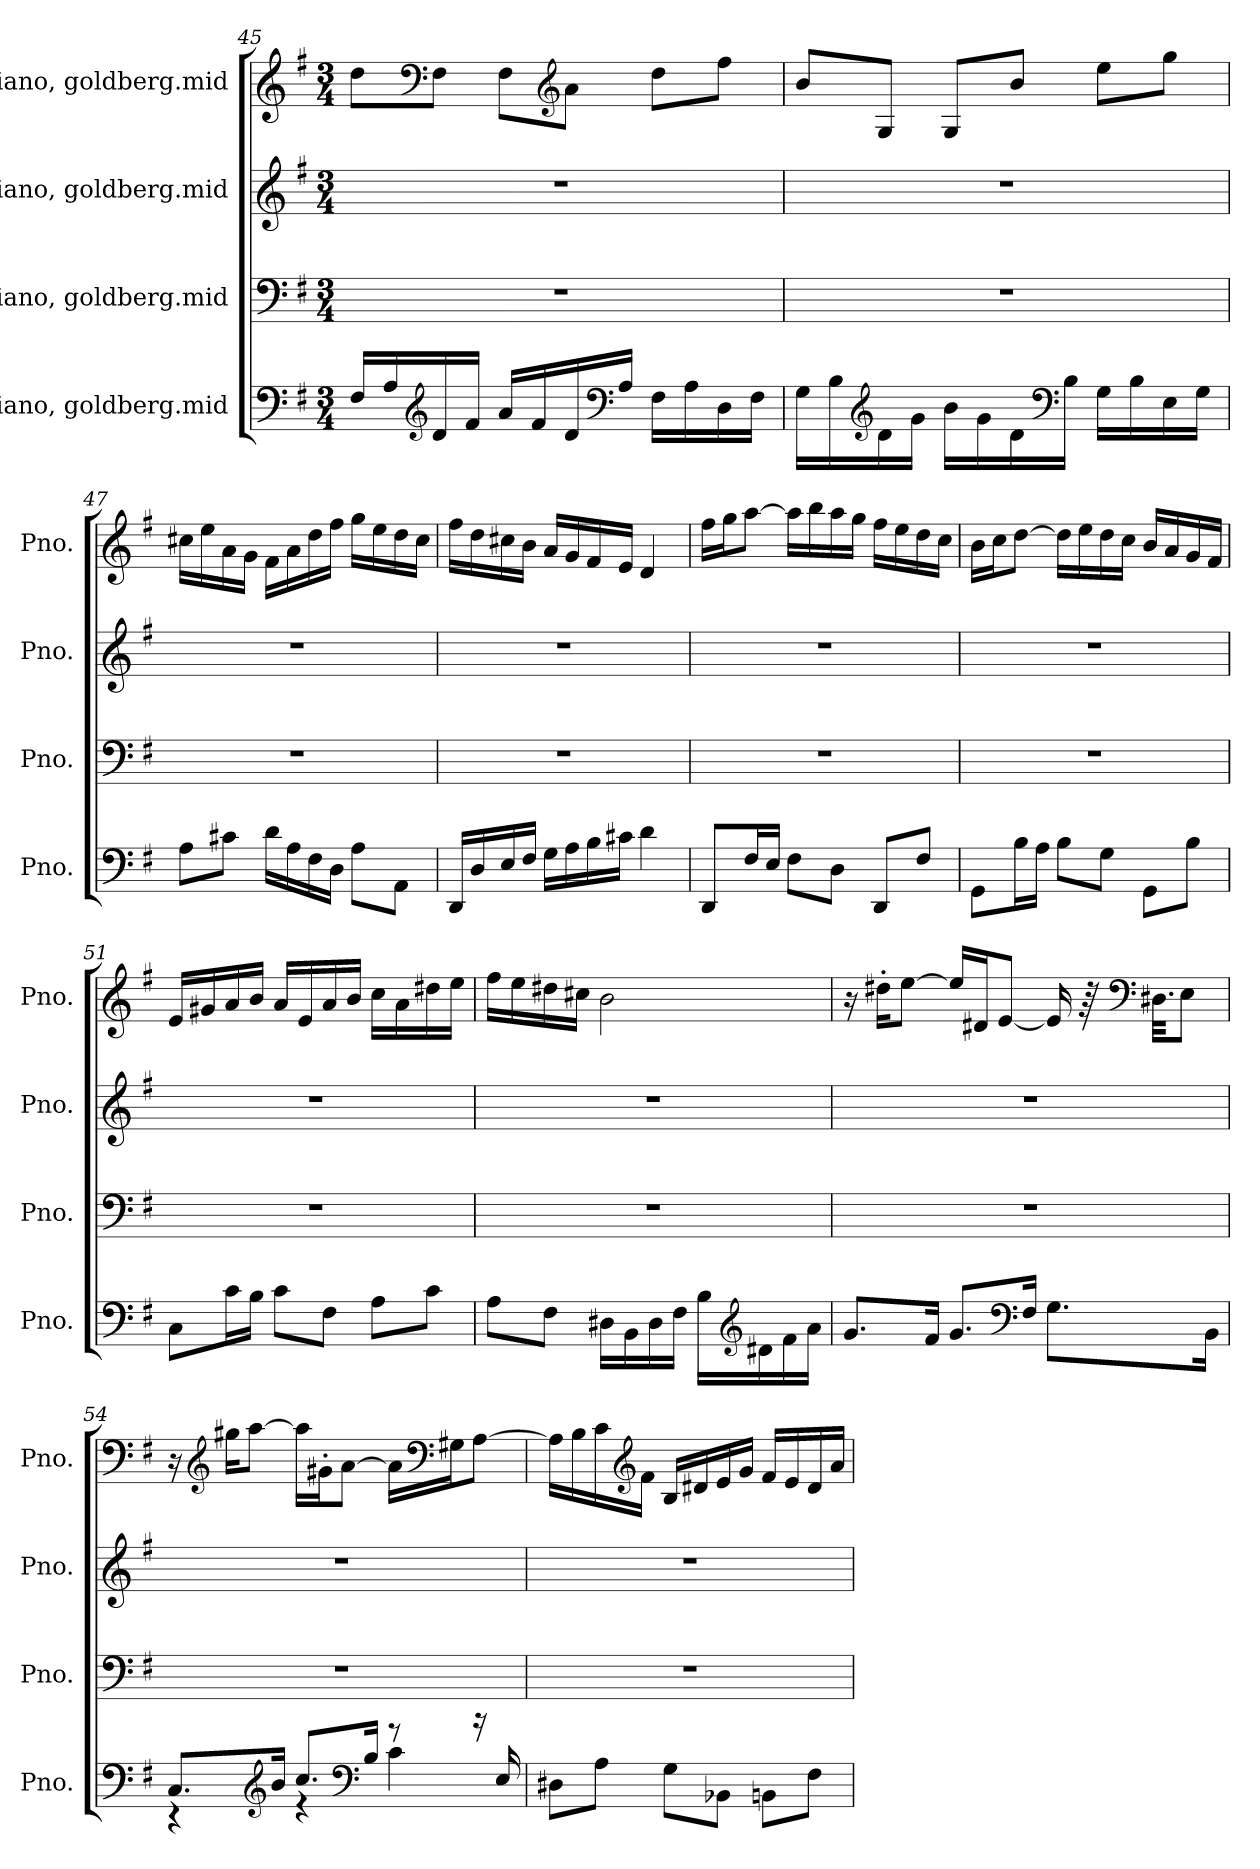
**kern	**kern	**kern	**kern
*part4	*part3	*part2	*part1
*staff4	*staff3	*staff2	*staff1
*I"Piano, goldberg.mid	*I"Piano, goldberg.mid	*I"Piano, goldberg.mid	*I"Piano, goldberg.mid
*I'Pno.	*I'Pno.	*I'Pno.	*I'Pno.
!!LO:LB:g=z
*clefF4	*clefF4	*clefG2	*clefG2
*k[f#]	*k[f#]	*k[f#]	*k[f#]
*M3/4	*M3/4	*M3/4	*M3/4
=45	=45	=45	=45
16F#/LL	2.r	2.r	8dd\L
16A/	.	.	.
*clefG2	*	*	*clefF4
16d/	.	.	8F#\J
16f#/JJ	.	.	.
16a/LL	.	.	8F#\L
16f#/	.	.	.
*	*	*	*clefG2
16d/	.	.	8a\J
*clefF4	*	*	*
16A/JJ	.	.	.
16F#\LL	.	.	8dd\L
16A\	.	.	.
16D\	.	.	8ff#\J
16F#\JJ	.	.	.
=46	=46	=46	=46
16G\LL	2.r	2.r	8b/L
16B\	.	.	.
*clefG2	*	*	*
16d\	.	.	8G/J
16g\JJ	.	.	.
16b\LL	.	.	8G/L
16g\	.	.	.
16d\	.	.	8b/J
*clefF4	*	*	*
16B\JJ	.	.	.
16G\LL	.	.	8ee\L
16B\	.	.	.
16E\	.	.	8gg\J
16G\JJ	.	.	.
=47	=47	=47	=47
8A\L	2.r	2.r	16cc#X\LL
.	.	.	16ee\
8c#X\J	.	.	16a\
.	.	.	16g\JJ
16d\LL	.	.	16f#\LL
16A\	.	.	16a\
16F#\	.	.	16dd\
16D\JJ	.	.	16ff#\JJ
8A\L	.	.	16gg\LL
.	.	.	16ee\
8AA\J	.	.	16dd\
.	.	.	16cc#\JJ
!!LO:PB:g=z
=48	=48	=48	=48
16DD/LL	2.r	2.r	16ff#\LL
16D/	.	.	16dd\
16E/	.	.	16cc#X\
16F#/JJ	.	.	16b\JJ
16G\LL	.	.	16a/LL
16A\	.	.	16g/
16B\	.	.	16f#/
16c#X\JJ	.	.	16e/JJ
4d\	.	.	4d/
=49	=49	=49	=49
8DD/L	2.r	2.r	16ff#\LL
.	.	.	16gg\J
16F#/L	.	.	[8aa\J
16E/JJ	.	.	.
8F#\L	.	.	16aa\LL]
.	.	.	16bb\
8D\J	.	.	16aa\
.	.	.	16gg\JJ
8DD/L	.	.	16ff#\LL
.	.	.	16ee\
8F#/J	.	.	16dd\
.	.	.	16cc\JJ
=50	=50	=50	=50
8GG\L	2.r	2.r	16b\LL
.	.	.	16cc\J
16B\L	.	.	[8dd\J
16A\JJ	.	.	.
8B\L	.	.	16dd\LL]
.	.	.	16ee\
8G\J	.	.	16dd\
.	.	.	16cc\JJ
8GG\L	.	.	16b/LL
.	.	.	16a/
8B\J	.	.	16g/
.	.	.	16f#/JJ
!!LO:LB:g=z
=51	=51	=51	=51
8C\L	2.r	2.r	16e/LL
.	.	.	16g#X/
16c\L	.	.	16a/
16B\JJ	.	.	16b/JJ
8c\L	.	.	16a/LL
.	.	.	16e/
8F#\J	.	.	16a/
.	.	.	16b/JJ
8A\L	.	.	16cc\LL
.	.	.	16a\
8c\J	.	.	16dd#X\
.	.	.	16ee\JJ
=52	=52	=52	=52
8A\L	2.r	2.r	16ff#\LL
.	.	.	16ee\
8F#\J	.	.	16dd#X\
.	.	.	16cc#X\JJ
16D#X\LL	.	.	2b\
16BB\	.	.	.
16D#\	.	.	.
16F#\JJ	.	.	.
16B\LL	.	.	.
*clefG2	*	*	*
16d#X\	.	.	.
16f#\	.	.	.
16a\JJ	.	.	.
!!LO:LB:g=z
=53	=53	=53	=53
8.g/L	2.r	2.r	16r
.	.	.	16dd#X'\KL
.	.	.	[8ee\J
16f#/Jk	.	.	.
8.g/L	.	.	16ee/LL]
.	.	.	16d#X/J
.	.	.	[8e/J
*clefF4	*	*	*
16F#/Jk	.	.	.
8.G\L	.	.	16e/]
.	.	.	64r
*	*	*	*clefF4
.	.	.	32.D#X\KKL
.	.	.	8E\J
16BB\Jk	.	.	.
=54	=54	=54	=54
*^	*	*	*
8.C/L	4r	2.r	2.r	16r
*	*	*	*	*clefG2
.	.	.	.	16gg#X\KL
.	.	.	.	[8aa\J
*clefG2	*	*	*	*
16b/Jk	.	.	.	.
8.cc/L	4r	.	.	16aa\LL]
.	.	.	.	16g#X'\J
.	.	.	.	[8a\J
*clefF4	*	*	*	*
16B/Jk	.	.	.	.
8r	4c\	.	.	16a\LL]
*	*	*	*	*clefF4
.	.	.	.	16G#X\J
16r	.	.	.	[8A\J
16E/	.	.	.	.
*v	*v	*	*	*
!!LO:PB:g=z
=55	=55	=55	=55
8D#X\L	2.r	2.r	16A\LL]
.	.	.	16B\
8A\J	.	.	16c\
*	*	*	*clefG2
.	.	.	16f#\JJ
8G\L	.	.	16B/LL
.	.	.	16d#X/
8BB-X\J	.	.	16e/
.	.	.	16g/JJ
8BBn\L	.	.	16f#/LL
.	.	.	16e/
8F#\J	.	.	16d#/
.	.	.	16a/JJ
=	=	=	=
*-	*-	*-	*-
